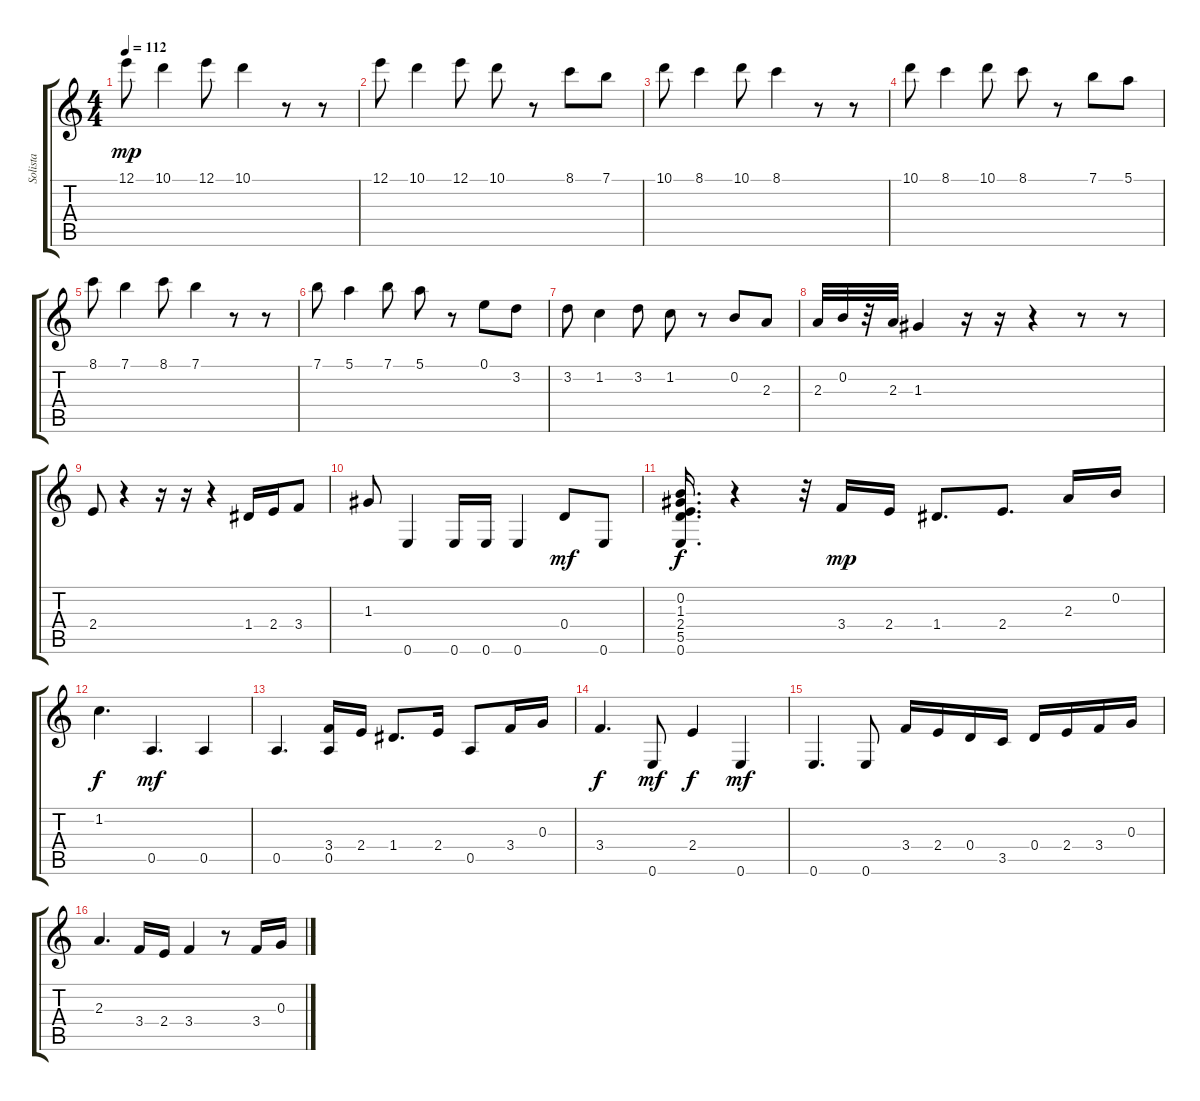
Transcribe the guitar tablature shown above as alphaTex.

\track ("Solista" "Solista") {instrument electricguitarclean}
\staff {score tabs}
\tuning (E4 B3 G3 D3 A2 E2) {hide}
\ts (4 4)
\tempo 112
\clef g2
\ks c
12.1.8{dy mp} 10.1.4 12.1.8 10.1.4 r.8 r.8 |
12.1.8 10.1.4 12.1.8 10.1.8 r.8 8.1.8 7.1.8 |
10.1.8 8.1.4 10.1.8 8.1.4 r.8 r.8 |
10.1.8 8.1.4 10.1.8 8.1.8 r.8 7.1.8 5.1.8 |
8.1.8 7.1.4 8.1.8 7.1.4 r.8 r.8 |
7.1.8 5.1.4 7.1.8 5.1.8 r.8 0.1.8 3.2.8 |
3.2.8 1.2.4 3.2.8 1.2.8 r.8 0.2.8 2.3.8 |
2.3.32 0.2.32 r.32 2.3.32 1.3.4 r.16 r.16 r.4 r.8 r.8 |
2.4.8 r.4 r.16 r.16 r.4 1.4.16 2.4.16 3.4.8 |
1.3.8 0.6.4 0.6.16 0.6.16 0.6.4 0.4.8{dy mf} 0.6.8 |
(0.2 1.3 2.4 5.5 0.6).16{d dy f} r.4 r.32 3.4.16{dy mp} 2.4.16 1.4.8{d} 2.4.8{d} 2.3.16 0.2.16 |
1.2.4{d dy f} 0.5.4{d dy mf} 0.5.4 |
0.5.4{d} (3.4 0.5).16 2.4.16 1.4.8{d} 2.4.16 0.5.8 3.4.16 0.3.16 |
3.4.4{d dy f} 0.6.8{dy mf} 2.4.4{dy f} 0.6.4{dy mf} |
0.6.4{d} 0.6.8 3.4.16 2.4.16 0.4.16 3.5.16 0.4.16 2.4.16 3.4.16 0.3.16 |
2.3.4{d} 3.4.16 2.4.16 3.4.4 r.8 3.4.16 0.3.16
